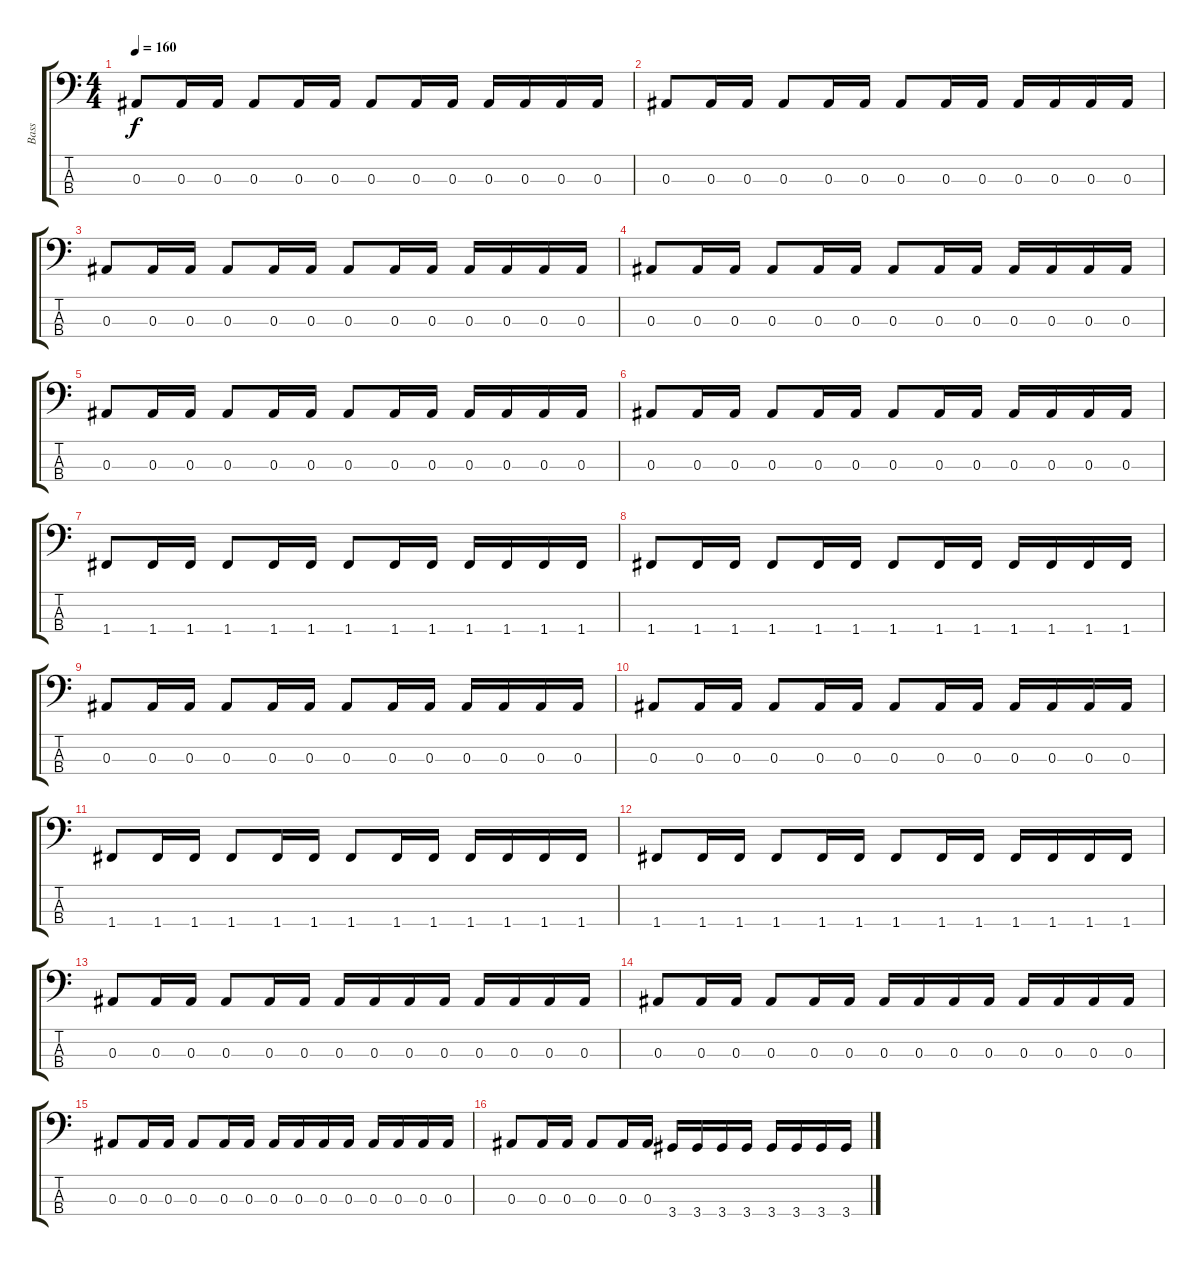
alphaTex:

\track ("Bass" "Bass") {instrument electricbassfinger}
\staff {score tabs}
\tuning (Ab2 Eb2 Bb1 F1) {hide}
\ts (4 4)
\section ("" "")
\tempo 160
\clef f4
\ks c
0.3.8{dy f} 0.3.16 0.3.16 0.3.8 0.3.16 0.3.16 0.3.8 0.3.16 0.3.16 0.3.16 0.3.16 0.3.16 0.3.16 |
0.3.8 0.3.16 0.3.16 0.3.8 0.3.16 0.3.16 0.3.8 0.3.16 0.3.16 0.3.16 0.3.16 0.3.16 0.3.16 |
0.3.8 0.3.16 0.3.16 0.3.8 0.3.16 0.3.16 0.3.8 0.3.16 0.3.16 0.3.16 0.3.16 0.3.16 0.3.16 |
0.3.8 0.3.16 0.3.16 0.3.8 0.3.16 0.3.16 0.3.8 0.3.16 0.3.16 0.3.16 0.3.16 0.3.16 0.3.16 |
\section ("" "")
0.3.8 0.3.16 0.3.16 0.3.8 0.3.16 0.3.16 0.3.8 0.3.16 0.3.16 0.3.16 0.3.16 0.3.16 0.3.16 |
0.3.8 0.3.16 0.3.16 0.3.8 0.3.16 0.3.16 0.3.8 0.3.16 0.3.16 0.3.16 0.3.16 0.3.16 0.3.16 |
1.4.8 1.4.16 1.4.16 1.4.8 1.4.16 1.4.16 1.4.8 1.4.16 1.4.16 1.4.16 1.4.16 1.4.16 1.4.16 |
1.4.8 1.4.16 1.4.16 1.4.8 1.4.16 1.4.16 1.4.8 1.4.16 1.4.16 1.4.16 1.4.16 1.4.16 1.4.16 |
0.3.8 0.3.16 0.3.16 0.3.8 0.3.16 0.3.16 0.3.8 0.3.16 0.3.16 0.3.16 0.3.16 0.3.16 0.3.16 |
0.3.8 0.3.16 0.3.16 0.3.8 0.3.16 0.3.16 0.3.8 0.3.16 0.3.16 0.3.16 0.3.16 0.3.16 0.3.16 |
1.4.8 1.4.16 1.4.16 1.4.8 1.4.16 1.4.16 1.4.8 1.4.16 1.4.16 1.4.16 1.4.16 1.4.16 1.4.16 |
1.4.8 1.4.16 1.4.16 1.4.8 1.4.16 1.4.16 1.4.8 1.4.16 1.4.16 1.4.16 1.4.16 1.4.16 1.4.16 |
\section ("" "")
0.3.8 0.3.16 0.3.16 0.3.8 0.3.16 0.3.16 0.3.16 0.3.16 0.3.16 0.3.16 0.3.16 0.3.16 0.3.16 0.3.16 |
0.3.8 0.3.16 0.3.16 0.3.8 0.3.16 0.3.16 0.3.16 0.3.16 0.3.16 0.3.16 0.3.16 0.3.16 0.3.16 0.3.16 |
0.3.8 0.3.16 0.3.16 0.3.8 0.3.16 0.3.16 0.3.16 0.3.16 0.3.16 0.3.16 0.3.16 0.3.16 0.3.16 0.3.16 |
0.3.8 0.3.16 0.3.16 0.3.8 0.3.16 0.3.16 3.4.16 3.4.16 3.4.16 3.4.16 3.4.16 3.4.16 3.4.16 3.4.16
